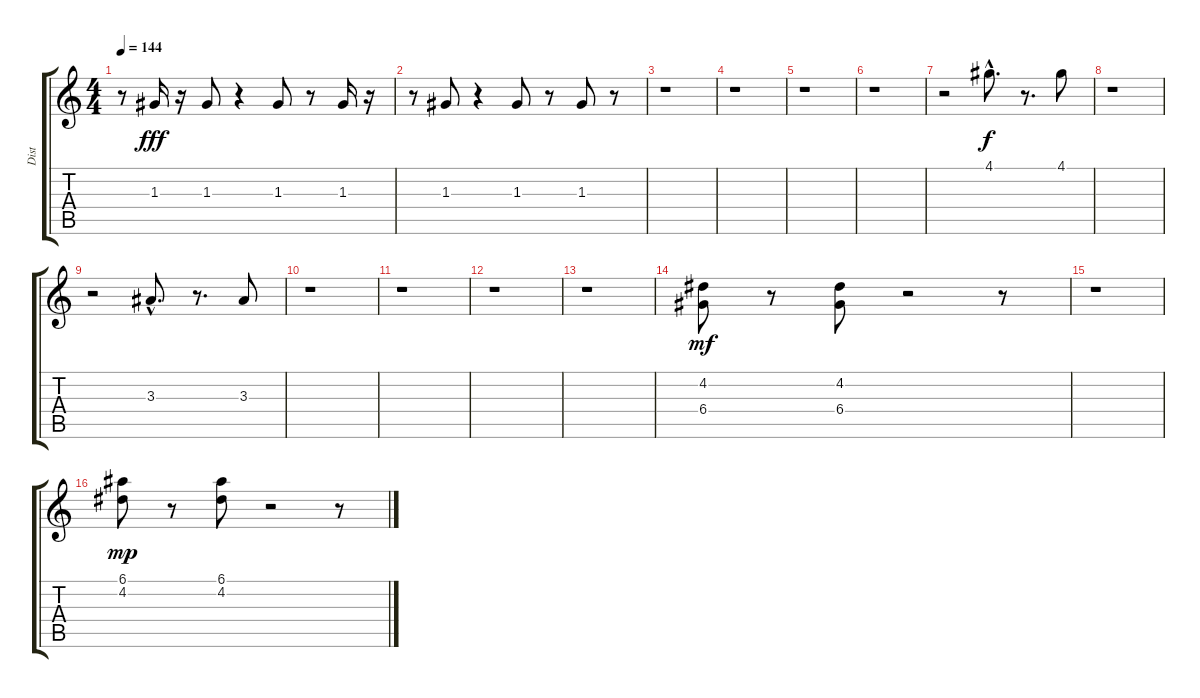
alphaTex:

\track ("Dist" "Dist") {instrument distortionguitar}
\staff {score tabs}
\tuning (E4 B3 G3 D3 A2 E2) {hide}
\ts (4 4)
\tempo 144
\clef g2
\ks c
r.8{dy fff} 1.3.16 r.16 1.3.8 r.4 1.3.8 r.8 1.3.16 r.16 |
r.8 1.3.8 r.4 1.3.8 r.8 1.3.8 r.8 |
r.1 |
r.1 |
r.1 |
r.1 |
r.2 4.1{hac}.8{d dy f} r.8{d} 4.1.8 |
r.1 |
r.2 3.3{hac}.8{d} r.8{d} 3.3.8 |
r.1 |
r.1 |
r.1 |
r.1 |
(4.2 6.4).8{dy mf} r.8 (4.2 6.4).8 r.2 r.8 |
r.1 |
(6.1 4.2).8{dy mp} r.8 (6.1 4.2).8 r.2 r.8
